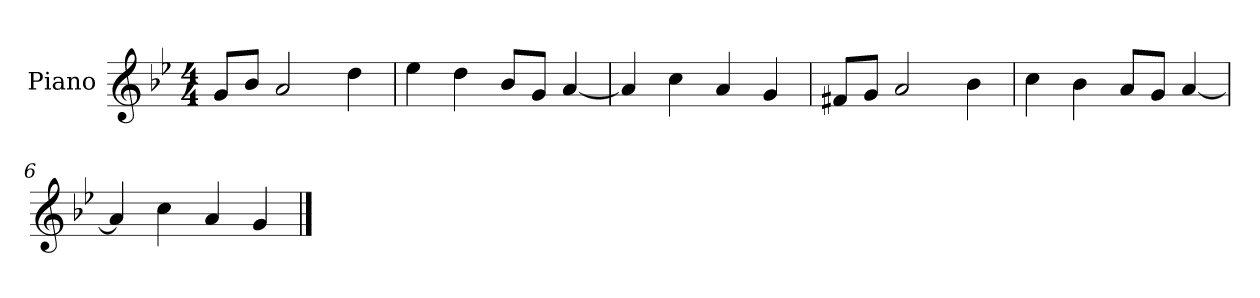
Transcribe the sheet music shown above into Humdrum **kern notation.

**kern
*part1
*staff1
*I"Piano
*I'P-no
*clefG2
*k[b-e-]
*M4/4
*MM90
=1
8g/L
8b-/J
2a/
4dd\
=2
4ee-\
4dd\
8b-/L
8g/J
[4a/
=3
4a/]
4cc\
4a/
4g/
=4
8f#X/L
8g/J
2a/
4b-\
=5
4cc\
4b-\
8a/L
8g/J
[4a/
=6
4a/]
4cc\
4a/
4g/
==
*-
